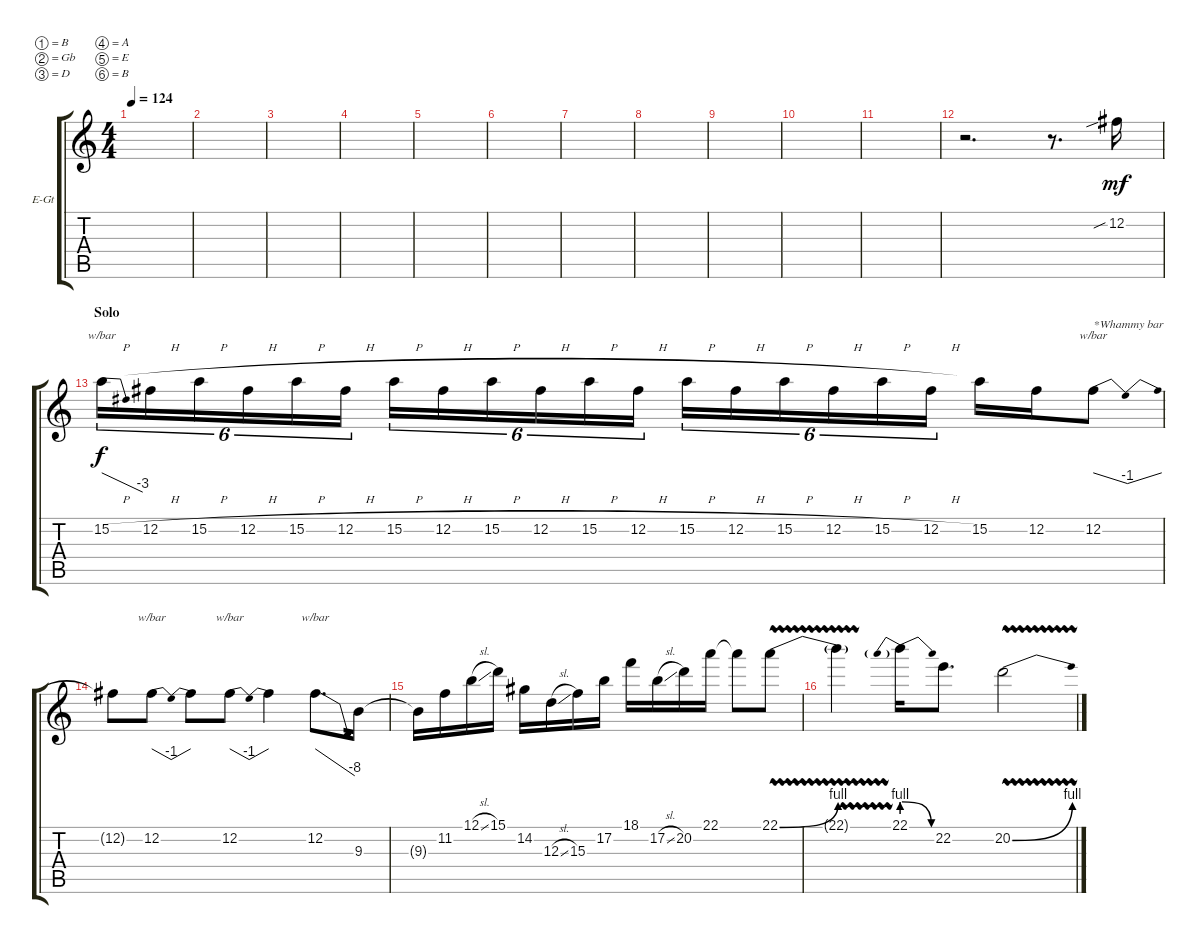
\bracketExtendMode groupsimilarinstruments
\firstSystemTrackNameOrientation horizontal
\otherSystemsTrackNameOrientation horizontal
\track ("Lead Guitar 1" "E-Gt") {instrument overdrivenguitar}
\staff {score tabs}
\tuning (B3 Gb3 D3 A2 E2 B1)
\ts (4 4)
\tempo 124
\clef g2
\ks c
|
|
|
|
|
|
|
|
|
|
|
r.2{d} r.8{d} 12.2{sib}.16{dy mf} |
\section ("" "Solo")
15.2{h}.16{tu (6 4) tbe (dive default 0 0 45 -12) dy f} 12.2{h}.16{tu (6 4)} 15.2{h}.16{tu (6 4)} 12.2{h}.16{tu (6 4)} 15.2{h}.16{tu (6 4)} 12.2{h}.16{tu (6 4)} 15.2{h}.16{tu (6 4)} 12.2{h}.16{tu (6 4)} 15.2{h}.16{tu (6 4)} 12.2{h}.16{tu (6 4)} 15.2{h}.16{tu (6 4)} 12.2{h}.16{tu (6 4)} 15.2{h}.16{tu (6 4)} 12.2{h}.16{tu (6 4)} 15.2{h}.16{tu (6 4)} 12.2{h}.16{tu (6 4)} 15.2{h}.16{tu (6 4)} 12.2{h}.16{tu (6 4)} 15.2.16 12.2.16 12.2.8{tbe (dip default 0 0 15 -4 30 0) txt "*Whammy bar"} |
12.2{t}.8 12.2.8{tbe (dip default 0 0 15 -4 30 0)} 12.2{t}.8 12.2.8{tbe (dip default 0 0 15 -4 30 0)} 12.2{t}.4 12.2.8{d tbe (dive default 0 0 44.4 -32)} 9.3.16 |
9.3{t}.16 11.2.16 12.1{sl}.16 15.1.16 14.2.16 12.3{sl}.16 15.3.16 17.2.16 18.1.16 17.2{sl}.16 20.2.16 22.1.16 22.1{t}.8 22.1{be (bend 0 0 10.2 4) vw}.8 |
22.1{vw t}.4 22.1{be (prebendrelease 0 4 15 0)}.16 22.2.8{d} 20.2{be (bend 0 0 45 4) vw}.2
